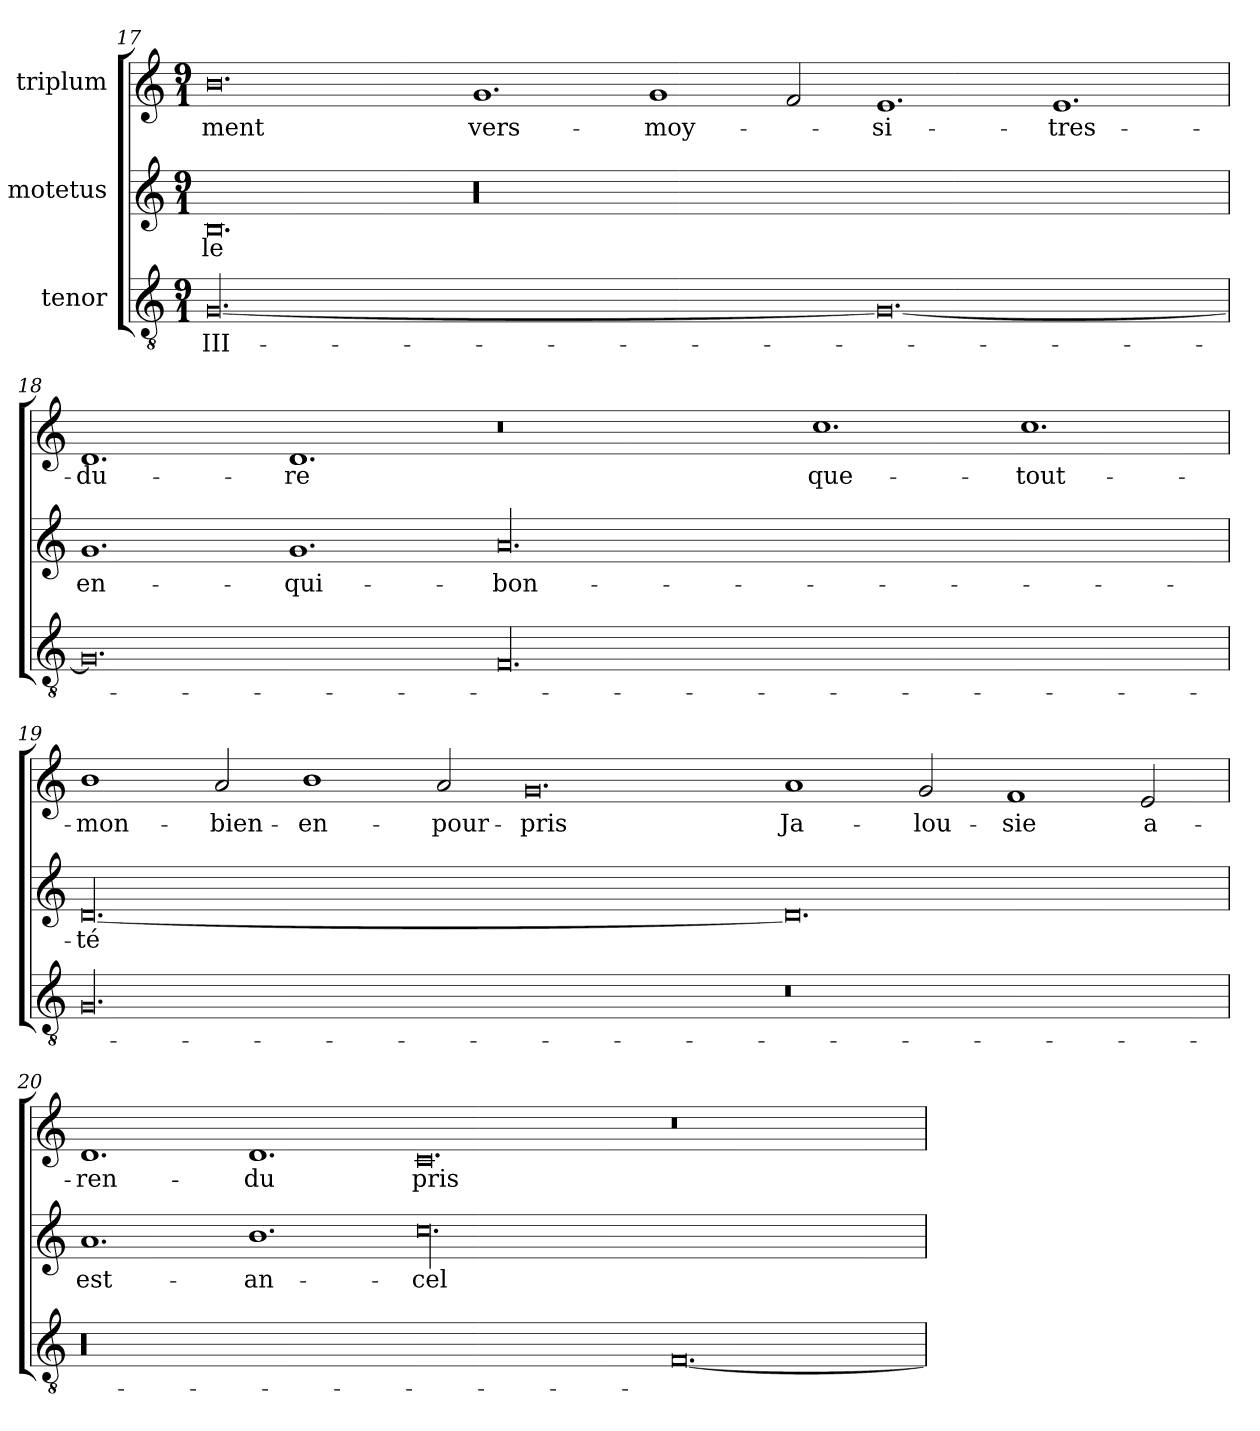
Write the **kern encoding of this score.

**kern	**text	**kern	**text	**kern	**text
*part3	*part3	*part2	*part2	*part1	*part1
*staff3	*staff3	*staff2	*staff2	*staff1	*staff1
*I"tenor	*	*I"motetus	*	*I"triplum	*
!!LO:PB:g=z
*clefGv2	*	*clefG2	*	*clefG2	*
*k[]	*	*k[]	*	*k[]	*
*C:	*	*C:	*	*C:	*
*M9/1	*	*M9/1	*	*M9/1	*
=17	=17	=17	=17	=17	=17
[00.G/	III-	0.B/	-le	0.b\	-ment
.	.	00.r	.	1.g/	vers-
.	.	.	.	1g/	moy-
.	.	.	.	2f/	.
0.G/_	.	.	.	1.e/	si-
.	.	.	.	1.e/	tres-
=18	=18	=18	=18	=18	=18
0.G/]	.	1.g/	en-	1.d/	du-
.	.	1.g/	qui-	1.d/	-re
00.F/	.	00.a/	bon-	0.r	.
.	.	.	.	1.cc\	que-
.	.	.	.	1.cc\	tout-
=19	=19	=19	=19	=19	=19
00.G/	.	[00.d/	-té	1b\	mon-
.	.	.	.	2a/	bien-
.	.	.	.	1b\	en-
.	.	.	.	2a/	pour-
.	.	.	.	0.g/	-pris
0.r	.	0.d/]	.	1a/	Ja-
.	.	.	.	2g/	-lou-
.	.	.	.	1f/	-sie
.	.	.	.	2e/	a-
=20	=20	=20	=20	=20	=20
00.r	.	1.a/	est-	1.d/	ren-
.	.	1.b\	an-	1.d/	-du
.	.	00.cc\	-cel-	0.c/	pris-
[0.F/	.	.	.	0.r	.
=	=	=	=	=	=
*-	*-	*-	*-	*-	*-
